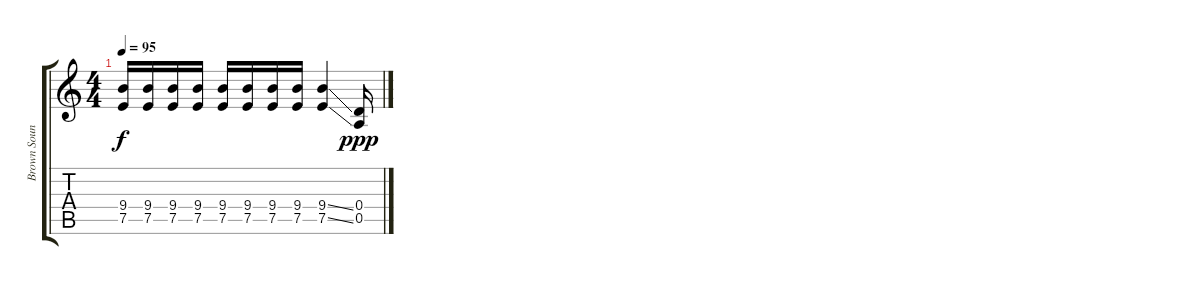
\track ("Brown Sound" "Brown Soun") {instrument distortionguitar}
\staff {score tabs}
\tuning (E4 B3 G3 D3 A2 E2) {hide}
\ts (4 4)
\tempo 95
\clef g2
\ks c
(9.4 7.5).16{dy f} (9.4 7.5).16 (9.4 7.5).16 (9.4 7.5).16 (9.4 7.5).16 (9.4 7.5).16 (9.4 7.5).16 (9.4 7.5).16 (9.4{ss} 7.5{ss}).4 (0.4 0.5).16{dy ppp}
